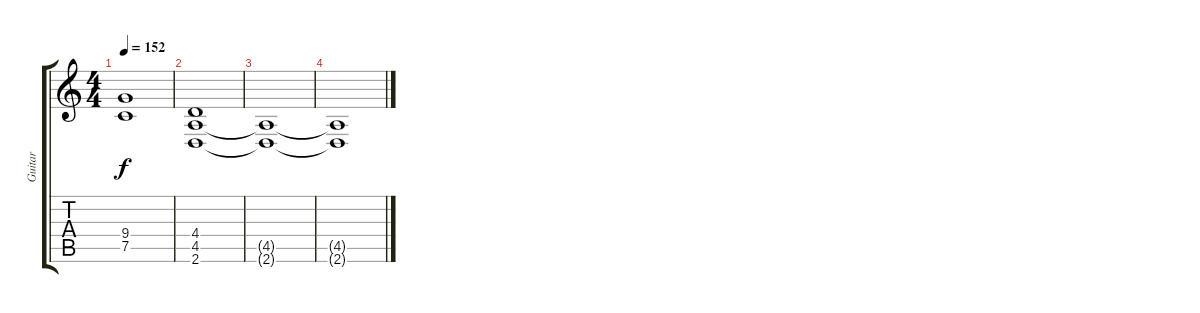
\track ("Guitar" "Guitar") {instrument distortionguitar}
\staff {score tabs}
\tuning (C4 G3 Eb3 Bb2 F2 C2) {hide}
\ts (4 4)
\tempo 152
\clef g2
\ks c
(9.4{t} 7.5{t}).1{dy f} |
(4.4 4.5 2.6).1 |
(4.5{t} 2.6{t}).1 |
(4.5{t} 2.6{t}).1
